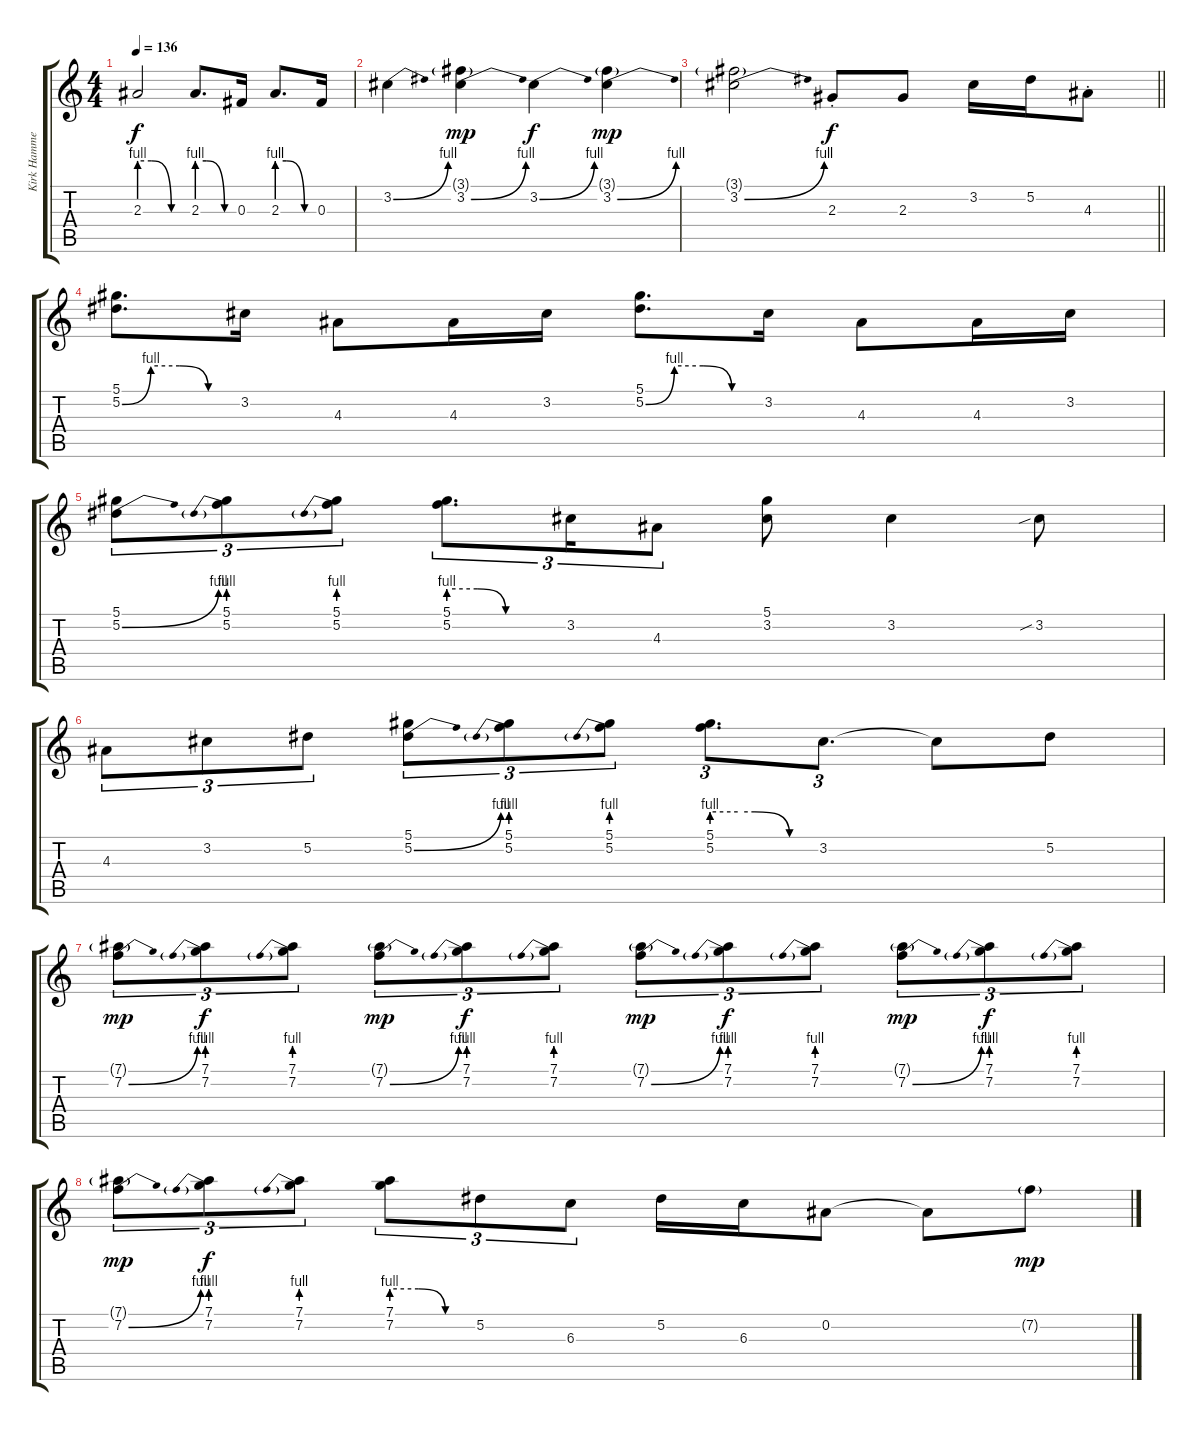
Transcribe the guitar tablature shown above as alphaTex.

\track ("Kirk Hammett" "Kirk Hamme") {instrument distortionguitar}
\staff {score tabs}
\tuning (Eb4 Bb3 Gb3 Db3 Ab2 Eb2) {hide}
\ts (4 4)
\tempo 136
\clef g2
\ks c
2.3{be (custom 0 4 15 4 40 0 60 0)}.2{dy f} 2.3{be (custom 0 4 15 4 45 0 60 0)}.8{d} 0.3.16 2.3{be (custom 0 4 15 4 45 0 60 0)}.8{d} 0.3.16 |
3.2{be (bend 0 0 60 4)}.4 (3.1{g} 3.2{be (bend 0 0 60 4)}).4{dy mp} 3.2{be (bend 0 0 60 4)}.4{dy f} (3.1{g} 3.2{be (bend 0 0 60 4)}).4{dy mp} |
\barLineRight lightlight
(3.1{g} 3.2{be (bend 0 0 60 4)}).2 2.3{st}.8{dy f} 2.3.8 3.2.16 5.2.16 4.3{st}.8 |
(5.1 5.2{be (custom 0 0 15 4 30 4 45 0 60 0)}).8{d volume 11} 3.2.16 4.3.8 4.3.16 3.2.16 (5.1 5.2{be (custom 0 0 15 4 30 4 45 0 60 0)}).8{d} 3.2.16 4.3.8 4.3.16 3.2.16 |
(5.1 5.2{be (bend 0 0 60 4)}).8{tu (3 2)} (5.1 5.2{be (prebend 0 4 60 4)}).8{tu (3 2)} (5.1 5.2{be (prebend 0 4 60 4)}).8{tu (3 2)} (5.1 5.2{be (custom 0 4 15 4 30 0 60 0)}).8{d tu (3 2)} 3.2.16{tu (3 2)} 4.3.8{tu (3 2)} (5.1 3.2).8 3.2.4 3.2{sib}.8 |
4.3.8{tu (3 2)} 3.2.8{tu (3 2)} 5.2.8{tu (3 2)} (5.1 5.2{be (bend 0 0 60 4)}).8{tu (3 2)} (5.1 5.2{be (prebend 0 4 60 4)}).8{tu (3 2)} (5.1 5.2{be (prebend 0 4 60 4)}).8{tu (3 2)} (5.1 5.2{be (custom 0 4 15 4 25 4 45 0 60 0)}).8{d tu (3 2)} 3.2.8{d tu (3 2)} 3.2{t}.8 5.2.8 |
(7.1{g} 7.2{be (bend 0 0 60 4)}).8{tu (3 2) dy mp} (7.1 7.2{be (prebend 0 4 60 4)}).8{tu (3 2) dy f} (7.1 7.2{be (prebend 0 4 60 4)}).8{tu (3 2)} (7.1{g} 7.2{be (bend 0 0 60 4)}).8{tu (3 2) dy mp} (7.1 7.2{be (prebend 0 4 60 4)}).8{tu (3 2) dy f} (7.1 7.2{be (prebend 0 4 60 4)}).8{tu (3 2)} (7.1{g} 7.2{be (bend 0 0 60 4)}).8{tu (3 2) dy mp} (7.1 7.2{be (prebend 0 4 60 4)}).8{tu (3 2) dy f} (7.1 7.2{be (prebend 0 4 60 4)}).8{tu (3 2)} (7.1{g} 7.2{be (bend 0 0 60 4)}).8{tu (3 2) dy mp} (7.1 7.2{be (prebend 0 4 60 4)}).8{tu (3 2) dy f} (7.1 7.2{be (prebend 0 4 60 4)}).8{tu (3 2)} |
(7.1{g} 7.2{be (bend 0 0 60 4)}).8{tu (3 2) dy mp} (7.1 7.2{be (prebend 0 4 60 4)}).8{tu (3 2) dy f} (7.1 7.2{be (prebend 0 4 60 4)}).8{tu (3 2)} (7.1 7.2{be (custom 0 4 20 4 40 0 60 0)}).8{tu (3 2)} 5.2.8{tu (3 2)} 6.3.8{tu (3 2)} 5.2.16 6.3.16 0.2.8 0.2{t}.8 7.2{ss g}.8{dy mp}
